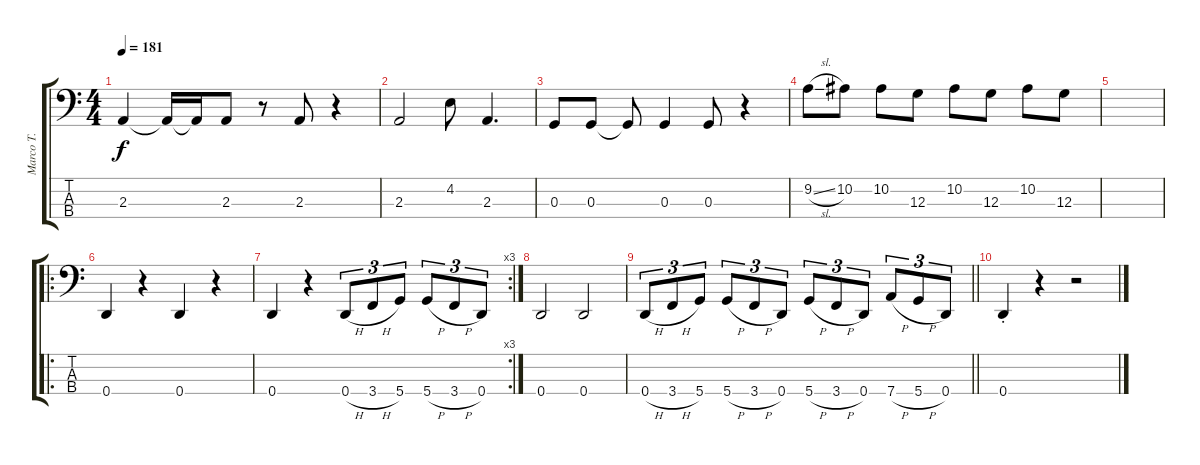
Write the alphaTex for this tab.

\track ("Marco T." "Marco T.") {instrument electricbassfinger}
\staff {score tabs}
\tuning (F2 C2 G1 D1) {hide}
\ts (4 4)
\tempo 181
\clef f4
\ks c
2.3.4{dy f} 2.3{t}.16 2.3{t}.16 2.3.8 r.8 2.3.8 r.4 |
2.3.2 4.2.8 2.3.4{d} |
0.3.8 0.3.8 0.3{t}.8 0.3.4 0.3.8 r.4 |
9.2{sl}.8 10.2.8 10.2.8 12.3.8 10.2.8 12.3.8 10.2.8 12.3.8 |
|
\ro
0.4.4 r.4 0.4.4 r.4 |
\rc 3
0.4.4 r.4 0.4{h}.8{tu (3 2)} 3.4{h}.8{tu (3 2)} 5.4.8{tu (3 2)} 5.4{h}.8{tu (3 2)} 3.4{h}.8{tu (3 2)} 0.4.8{tu (3 2)} |
0.4.2 0.4.2 |
\barLineRight lightlight
0.4{h}.8{tu (3 2)} 3.4{h}.8{tu (3 2)} 5.4.8{tu (3 2)} 5.4{h}.8{tu (3 2)} 3.4{h}.8{tu (3 2)} 0.4.8{tu (3 2)} 5.4{h}.8{tu (3 2)} 3.4{h}.8{tu (3 2)} 0.4.8{tu (3 2)} 7.4{h}.8{tu (3 2)} 5.4{h}.8{tu (3 2)} 0.4.8{tu (3 2)} |
0.4{st}.4 r.4 r.2
